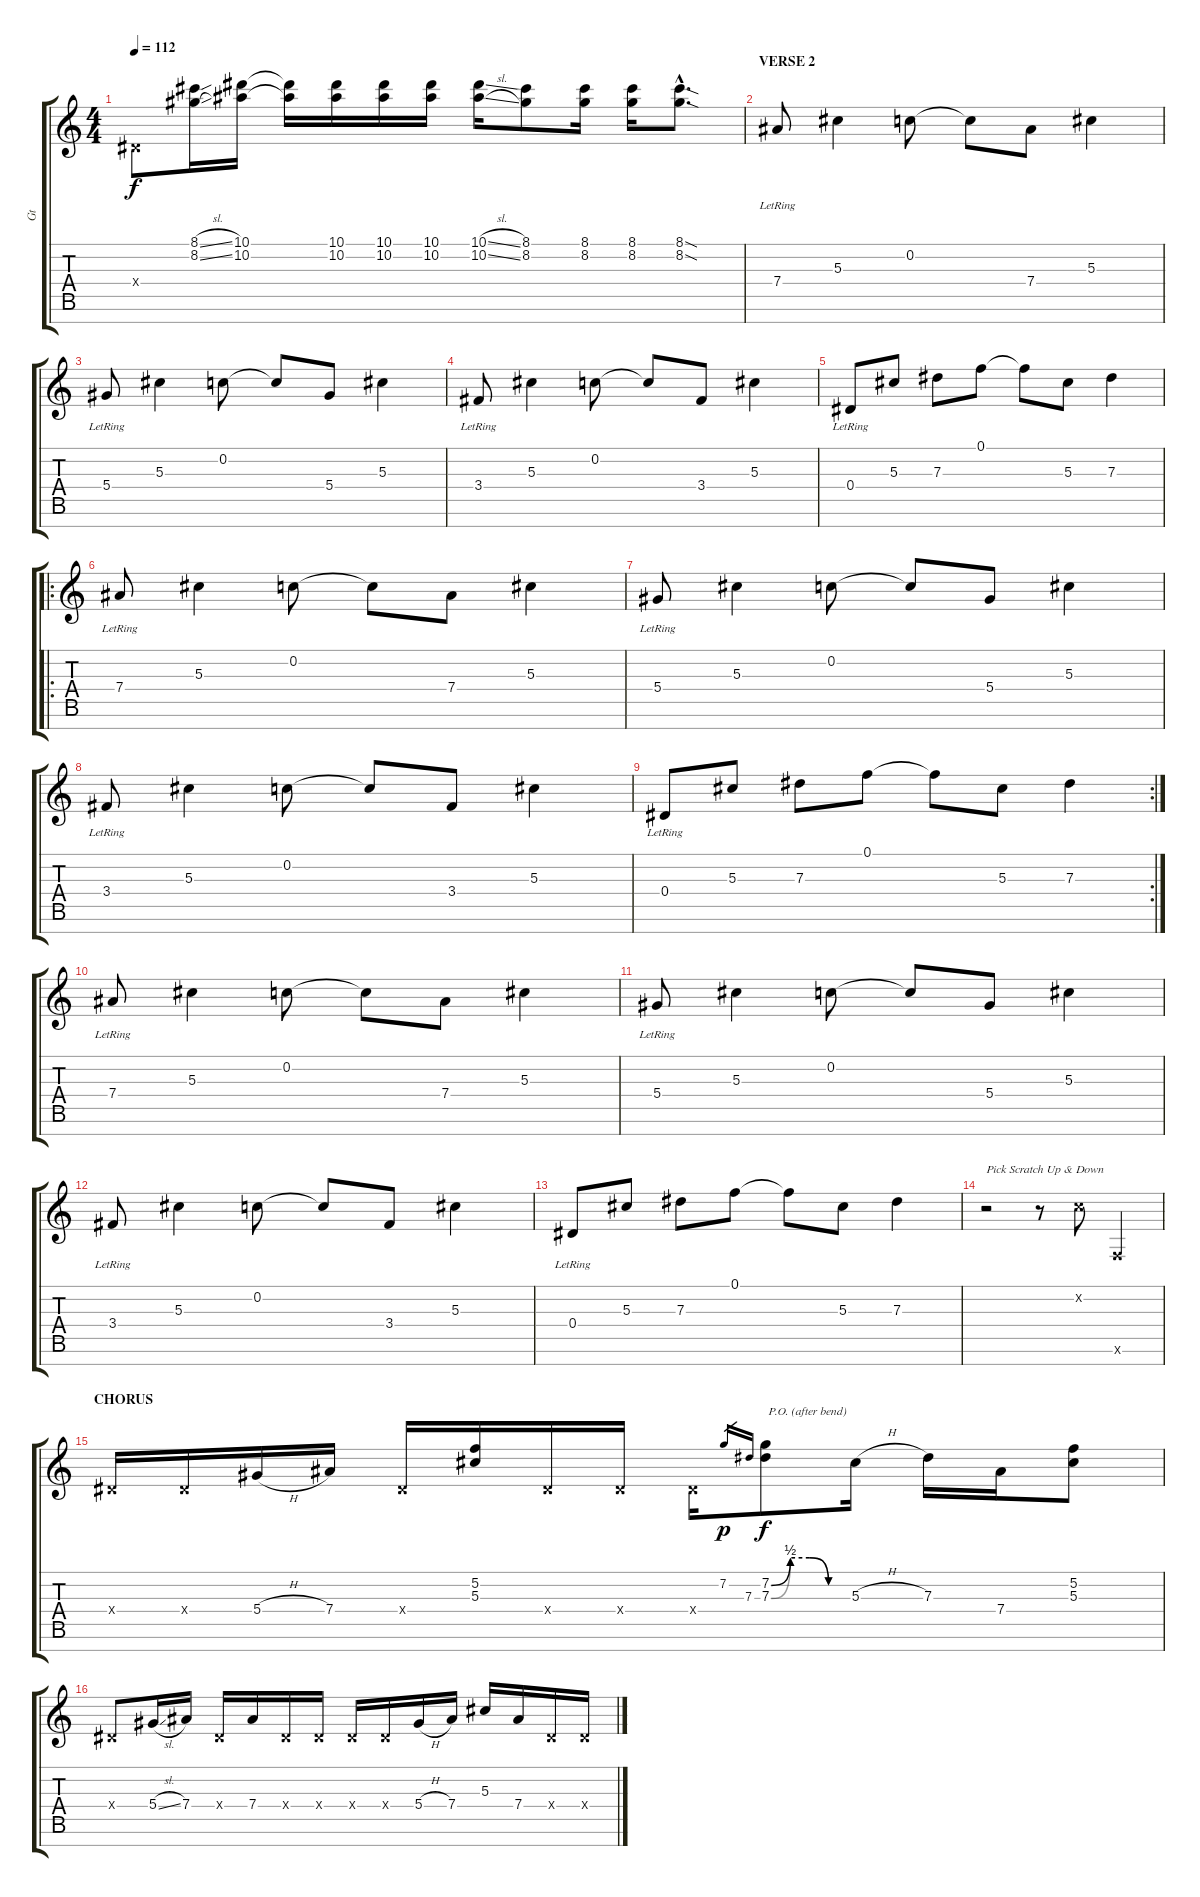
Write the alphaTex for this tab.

\track ("Gt" "Gt") {instrument electricguitarjazz}
\staff {score tabs}
\tuning (F4 C4 Ab3 Eb3 Bb2 F2 C2) {hide}
\ts (4 4)
\tempo 112
\clef g2
\ks c
0.4{x}.8{dy f} (8.1{sl} 8.2{sl}).16 (10.1 10.2).16 (10.1{t} 10.2{t}).16 (10.1 10.2).16 (10.1 10.2).16 (10.1 10.2).16 (10.1{sl} 10.2{sl}).16 (8.1 8.2).8 (8.1 8.2).16 (8.1 8.2).16 (8.1{sod hac} 8.2{sod hac}).8{d} |
\section ("" "VERSE 2")
7.4{lr}.8{volume 14 instrument electricguitarjazz} 5.3.4 0.2.8 0.2{t}.8 7.4.8 5.3.4 |
5.4{lr}.8 5.3.4 0.2.8 0.2{t}.8 5.4.8 5.3.4 |
3.4{lr}.8 5.3.4 0.2.8 0.2{t}.8 3.4.8 5.3.4 |
0.4{lr}.8 5.3.8 7.3.8 0.1.8 0.1{t}.8 5.3.8 7.3.4 |
\ro
7.4{lr}.8 5.3.4 0.2.8 0.2{t}.8 7.4.8 5.3.4 |
5.4{lr}.8 5.3.4 0.2.8 0.2{t}.8 5.4.8 5.3.4 |
3.4{lr}.8 5.3.4 0.2.8 0.2{t}.8 3.4.8 5.3.4 |
\rc 2
0.4{lr}.8 5.3.8 7.3.8 0.1.8 0.1{t}.8 5.3.8 7.3.4 |
7.4{lr}.8 5.3.4 0.2.8 0.2{t}.8 7.4.8 5.3.4 |
5.4{lr}.8 5.3.4 0.2.8 0.2{t}.8 5.4.8 5.3.4 |
3.4{lr}.8 5.3.4 0.2.8 0.2{t}.8 3.4.8 5.3.4 |
0.4{lr}.8 5.3.8 7.3.8 0.1.8 0.1{t}.8 5.3.8 7.3.4 |
r.2{txt "Pick Scratch Up & Down" volume 15 instrument overdrivenguitar} r.8 0.2{x}.8 0.6{x}.4 |
\section ("" "CHORUS")
0.4{x}.16 0.4{x}.16 5.4{h}.16 7.4.16 0.4{x}.16 (5.2 5.3).16 0.4{x}.16 0.4{x}.16 0.4{x}.16 7.2.16{gr dy p} 7.3.16{gr} (7.2{be (custom 0 0 15 2 30 2 45 0 60 0)} 7.3{be (custom 0 0 15 2 30 2 45 0 60 0)}).8{txt " P.O. (after bend)" dy f} 5.3{h}.16 7.3.16 7.4.16 (5.2 5.3).8 |
0.4{x}.8 5.4{sl}.16 7.4.16 0.4{x}.16 7.4.16 0.4{x}.16 0.4{x}.16 0.4{x}.16 0.4{x}.16 5.4{h}.16 7.4.16 5.3.16 7.4.16 0.4{x}.16 0.4{x}.16
